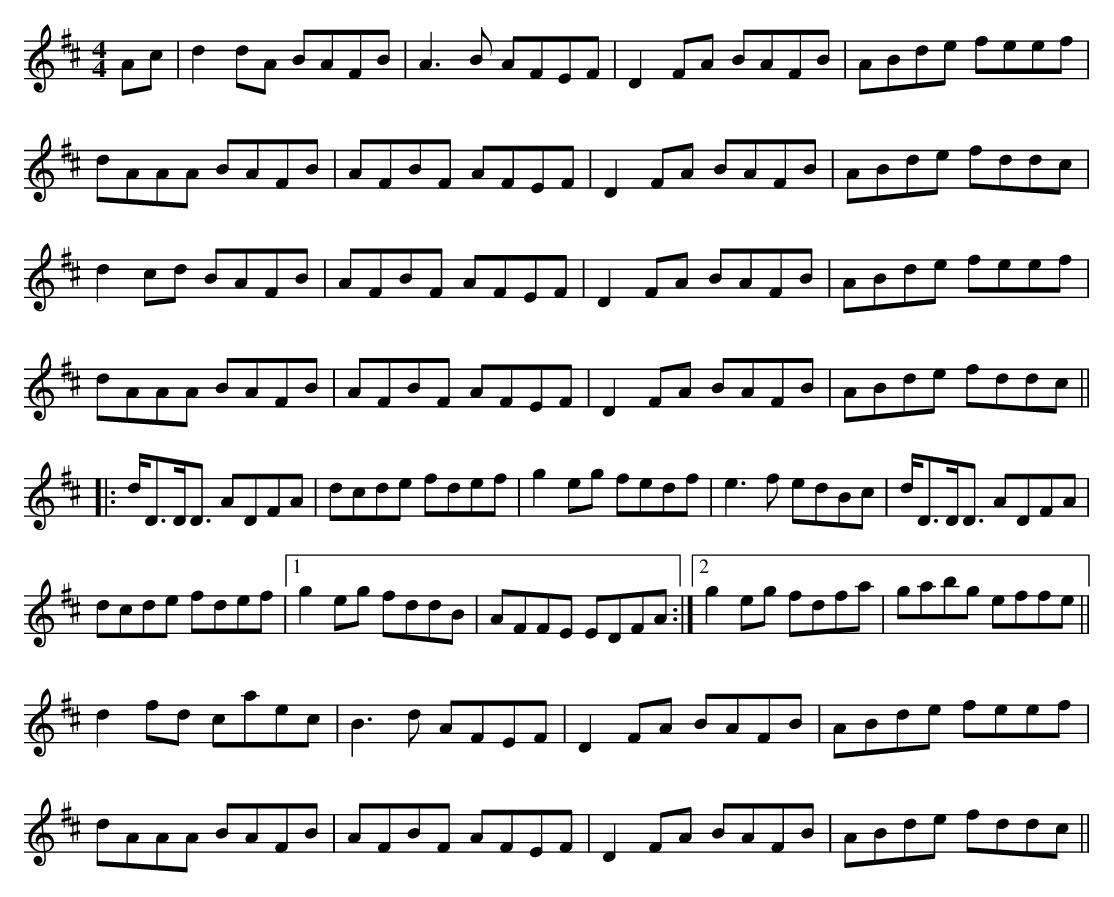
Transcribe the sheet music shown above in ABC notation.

X:1
M:4/4
K:D
Ac|d2dA BAFB|A3B AFEF|D2 FA BAFB|ABde feef|
dAAA BAFB|AFBF AFEF|D2 FA BAFB|ABde fddc|
d2cd BAFB|AFBF AFEF|D2 FA BAFB|ABde feef|
dAAA BAFB|AFBF AFEF|D2 FA BAFB|ABde fddc||
|:d<DD<D ADFA|dcde fdef|g2eg fedf|e3f edBc|d<DD<D ADFA|
dcde fdef|1 g2eg fddB|AFFE EDFA:|2 g2eg fdfa|gabg effe||
d2fd caec|B3d AFEF|D2 FA BAFB|ABde feef|
dAAA BAFB|AFBF AFEF|D2 FA BAFB|ABde fddc||
